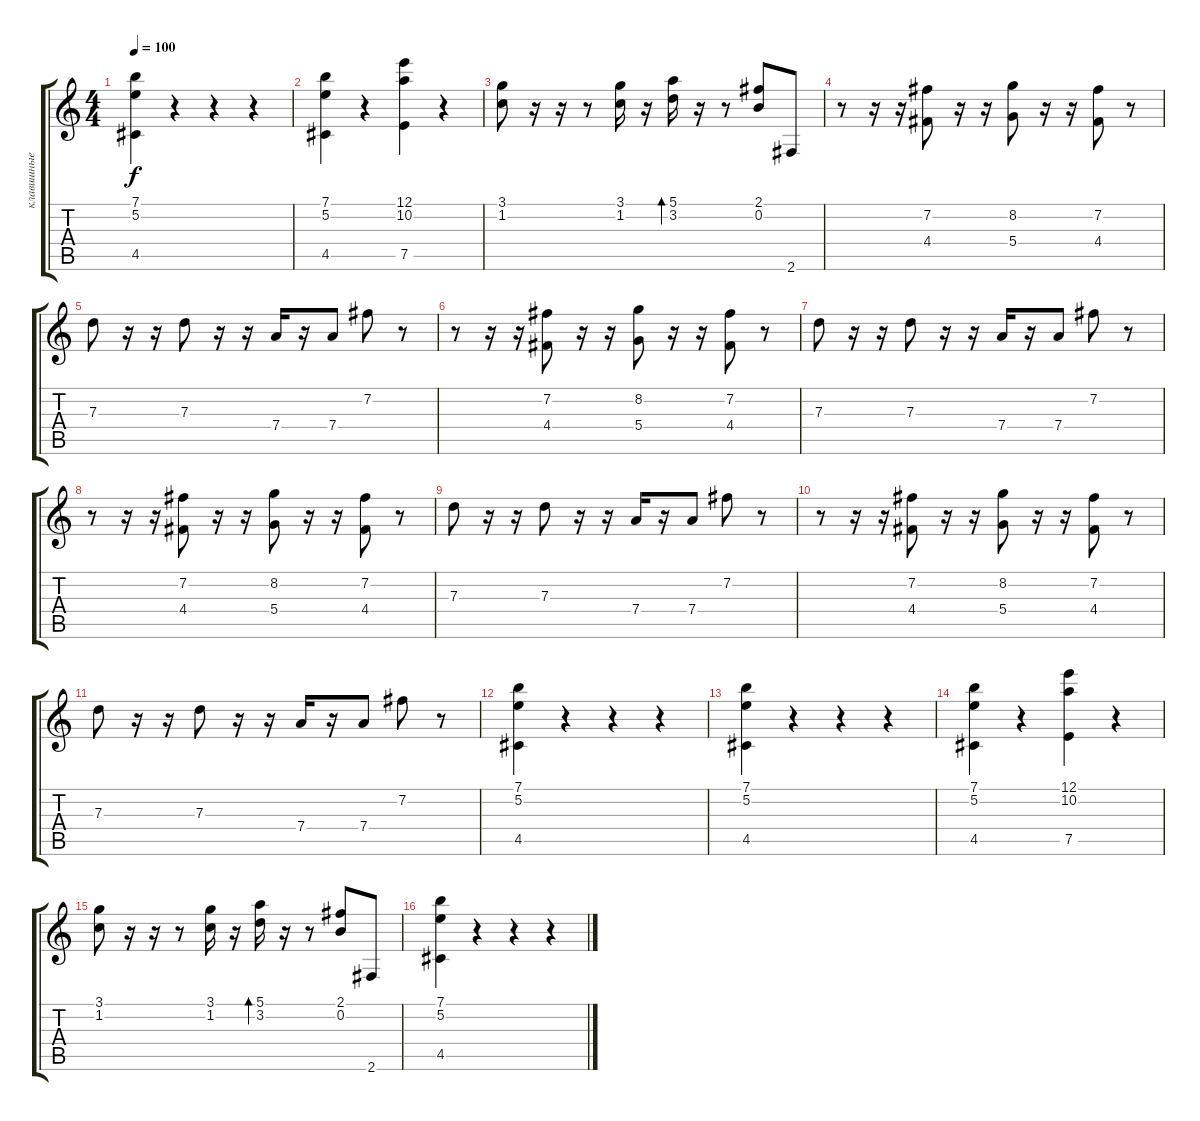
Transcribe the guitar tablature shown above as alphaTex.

\track ("клавишные" "клавишные") {instrument pad2warm}
\staff {score tabs}
\tuning (E5 B4 G4 D4 A3 E3) {hide}
\ts (4 4)
\tempo 100
\clef g2
\ks c
(7.1 5.2 4.5).4{dy f} r.4 r.4 r.4 |
(7.1 5.2 4.5).4 r.4 (12.1 10.2 7.5).4 r.4 |
(3.1 1.2).8 r.16 r.16 r.8 (3.1 1.2).16 r.16 (5.1 3.2).16{bd 60} r.16 r.8 (2.1 0.2).8 2.6.8 |
r.8 r.16 r.16 (7.2 4.4).8 r.16 r.16 (8.2 5.4).8 r.16 r.16 (7.2 4.4).8 r.8 |
7.3.8 r.16 r.16 7.3.8 r.16 r.16 7.4.16 r.16 7.4.8 7.2.8 r.8 |
r.8 r.16 r.16 (7.2 4.4).8 r.16 r.16 (8.2 5.4).8 r.16 r.16 (7.2 4.4).8 r.8 |
7.3.8 r.16 r.16 7.3.8 r.16 r.16 7.4.16 r.16 7.4.8 7.2.8 r.8 |
r.8 r.16 r.16 (7.2 4.4).8 r.16 r.16 (8.2 5.4).8 r.16 r.16 (7.2 4.4).8 r.8 |
7.3.8 r.16 r.16 7.3.8 r.16 r.16 7.4.16 r.16 7.4.8 7.2.8 r.8 |
r.8 r.16 r.16 (7.2 4.4).8 r.16 r.16 (8.2 5.4).8 r.16 r.16 (7.2 4.4).8 r.8 |
7.3.8 r.16 r.16 7.3.8 r.16 r.16 7.4.16 r.16 7.4.8 7.2.8 r.8 |
(7.1 5.2 4.5).4 r.4 r.4 r.4 |
(7.1 5.2 4.5).4 r.4 r.4 r.4 |
(7.1 5.2 4.5).4 r.4 (12.1 10.2 7.5).4 r.4 |
(3.1 1.2).8 r.16 r.16 r.8 (3.1 1.2).16 r.16 (5.1 3.2).16{bd 60} r.16 r.8 (2.1 0.2).8 2.6.8 |
(7.1 5.2 4.5).4 r.4 r.4 r.4
